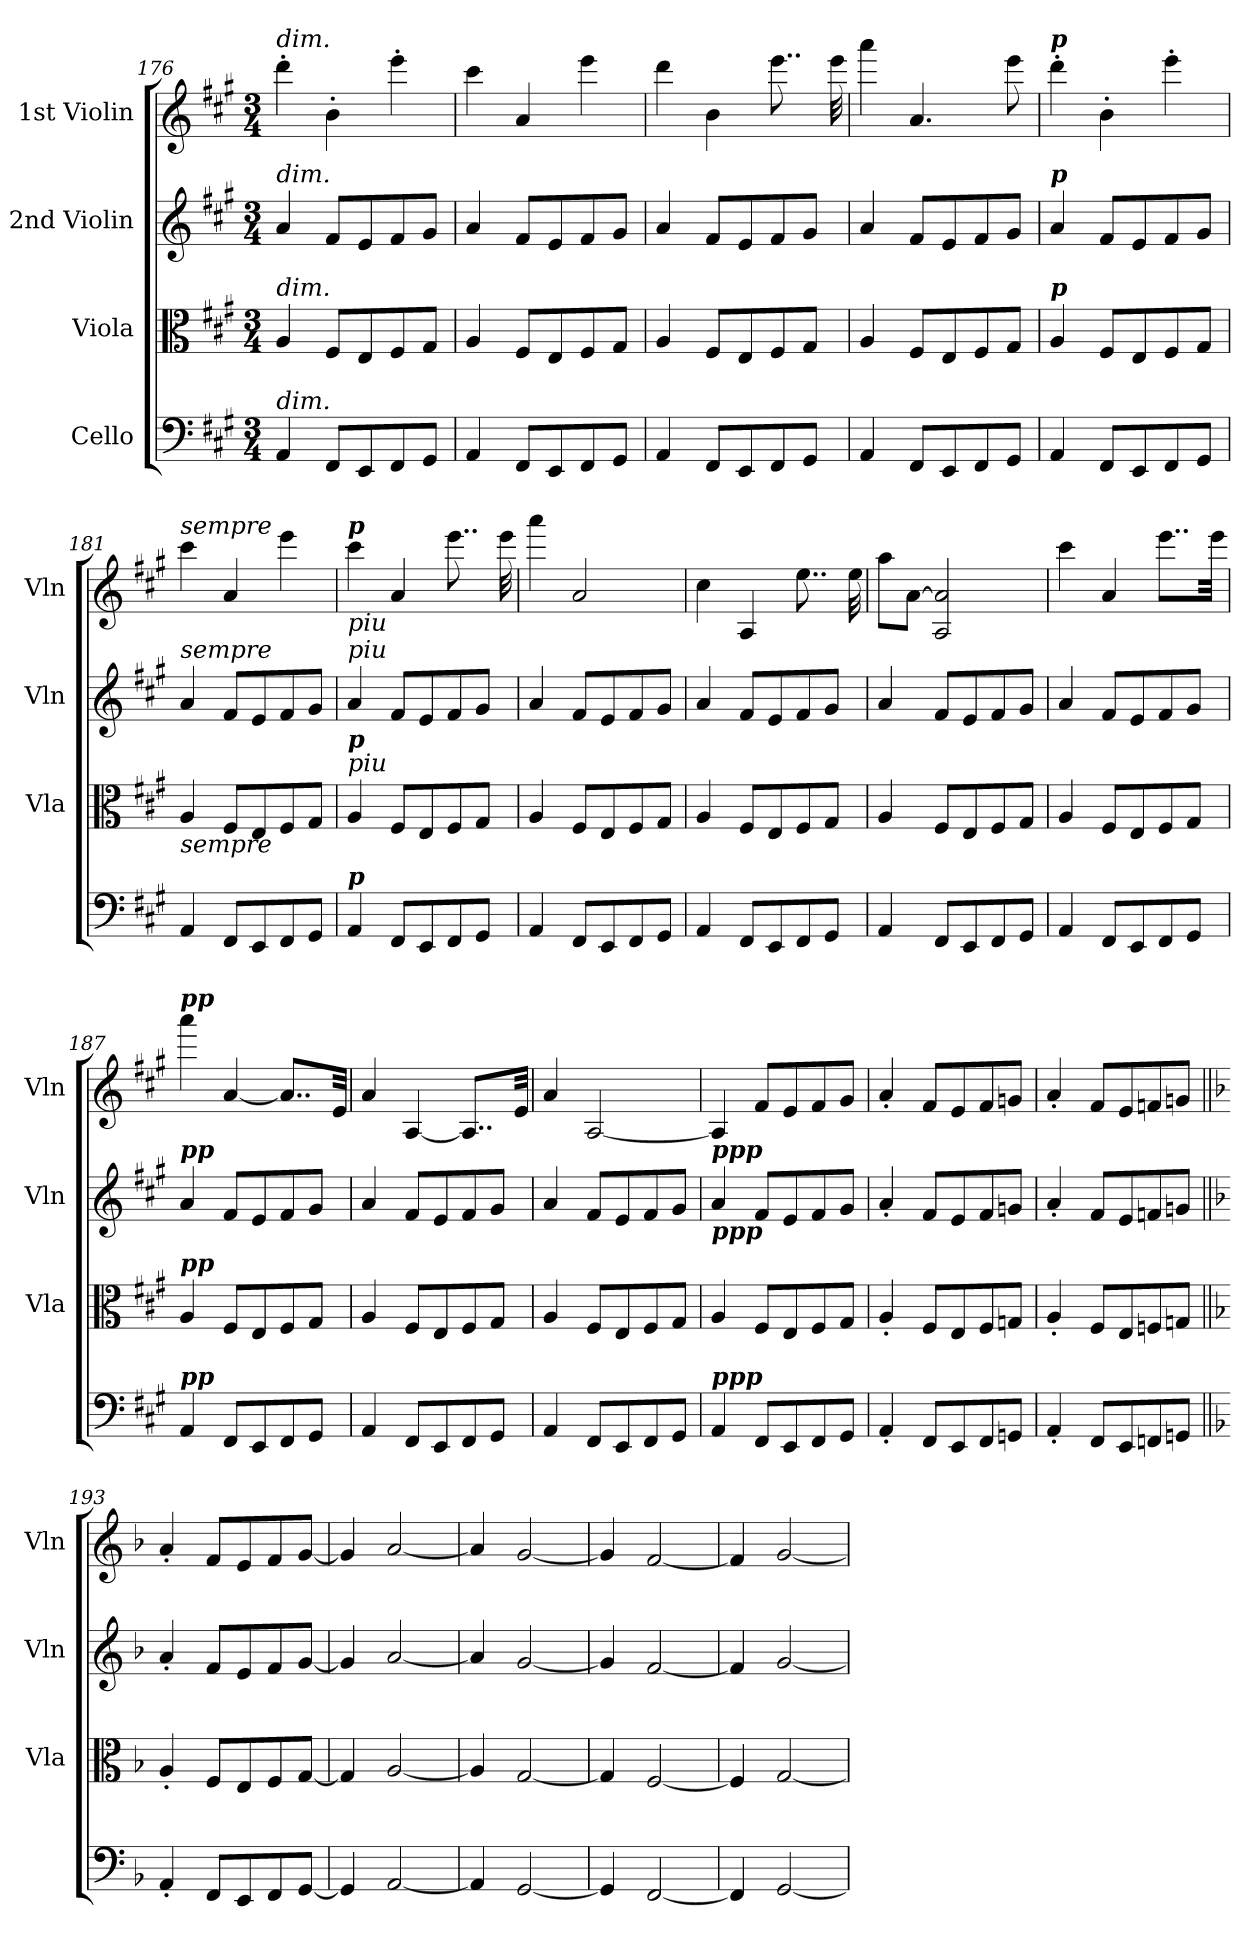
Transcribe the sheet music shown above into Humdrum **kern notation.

**kern	**kern	**kern	**kern
*part4	*part3	*part2	*part1
*staff4	*staff3	*staff2	*staff1
*I"Cello	*I"Viola	*I"2nd Violin	*I"1st Violin
*	*I'Vla	*I'Vln	*I'Vln
*clefF4	*clefC3	*clefG2	*clefG2
*k[f#c#g#]	*k[f#c#g#]	*k[f#c#g#]	*k[f#c#g#]
*A:	*A:	*A:	*A:
*M3/4	*M3/4	*M3/4	*M3/4
=176	=176	=176	=176
!	!	!	!LO:TX:a:i:t=dim.
!	!	!LO:TX:a:i:t=dim.	!
!	!LO:TX:a:i:t=dim.	!	!
!LO:TX:a:i:t=dim.	!	!	!
4AA/	4A/	4a/	4ddd'\
8FF#/L	8F#/L	8f#/L	4b'\
8EE/	8E/	8e/	.
8FF#/	8F#/	8f#/	4eee'\
8GG#/J	8G#/J	8g#/J	.
=177	=177	=177	=177
4AA/	4A/	4a/	4ccc#\
8FF#/L	8F#/L	8f#/L	4a/
8EE/	8E/	8e/	.
8FF#/	8F#/	8f#/	4eee\
8GG#/J	8G#/J	8g#/J	.
=178	=178	=178	=178
4AA/	4A/	4a/	4ddd\
8FF#/L	8F#/L	8f#/L	4b\
8EE/	8E/	8e/	.
8FF#/	8F#/	8f#/	8..eee\
8GG#/J	8G#/J	8g#/J	.
.	.	.	32eee\
=179	=179	=179	=179
4AA/	4A/	4a/	4aaa\
8FF#/L	8F#/L	8f#/L	4.a/
8EE/	8E/	8e/	.
8FF#/	8F#/	8f#/	.
8GG#/J	8G#/J	8g#/J	8eee\
=180	=180	=180	=180
!	!	!	!LO:TX:a:Bi:t=p
!	!	!LO:TX:a:Bi:t=p	!
!	!LO:TX:a:Bi:t=p	!	!
4AA/	4A/	4a/	4ddd'\
8FF#/L	8F#/L	8f#/L	4b'\
8EE/	8E/	8e/	.
8FF#/	8F#/	8f#/	4eee'\
8GG#/J	8G#/J	8g#/J	.
=181	=181	=181	=181
!	!	!	!LO:TX:a:i:t=sempre
!	!	!LO:TX:a:i:t=sempre	!
!	!LO:TX:b:i:t=sempre	!	!
4AA/	4A/	4a/	4ccc#\
8FF#/L	8F#/L	8f#/L	4a/
8EE/	8E/	8e/	.
8FF#/	8F#/	8f#/	4eee\
8GG#/J	8G#/J	8g#/J	.
=182	=182	=182	=182
!	!	!	!LO:TX:b:i:t=piu
!	!	!	!LO:TX:a:Bi:t=p
!	!	!LO:TX:a:i:t=piu	!
!	!LO:TX:a:i:t=piu	!	!
!	!LO:TX:a:Bi:t=p	!	!
!LO:TX:a:Bi:t=p	!	!	!
4AA/	4A/	4a/	4ccc#\
8FF#/L	8F#/L	8f#/L	4a/
8EE/	8E/	8e/	.
8FF#/	8F#/	8f#/	8..eee\
8GG#/J	8G#/J	8g#/J	.
.	.	.	32eee\
=183	=183	=183	=183
4AA/	4A/	4a/	4aaa\
8FF#/L	8F#/L	8f#/L	2a/
8EE/	8E/	8e/	.
8FF#/	8F#/	8f#/	.
8GG#/J	8G#/J	8g#/J	.
=184	=184	=184	=184
4AA/	4A/	4a/	4cc#\
8FF#/L	8F#/L	8f#/L	4A/
8EE/	8E/	8e/	.
8FF#/	8F#/	8f#/	8..ee\
8GG#/J	8G#/J	8g#/J	.
.	.	.	32ee\
=185	=185	=185	=185
4AA/	4A/	4a/	8aa\L
.	.	.	[8a\J
8FF#/L	8F#/L	8f#/L	2A/ 2a/]
8EE/	8E/	8e/	.
8FF#/	8F#/	8f#/	.
8GG#/J	8G#/J	8g#/J	.
=186	=186	=186	=186
4AA/	4A/	4a/	4ccc#\
8FF#/L	8F#/L	8f#/L	4a/
8EE/	8E/	8e/	.
8FF#/	8F#/	8f#/	8..eee\L
8GG#/J	8G#/J	8g#/J	.
.	.	.	32eee\Jkk
=187	=187	=187	=187
!	!	!	!LO:TX:a:Bi:t=pp
!	!	!LO:TX:a:Bi:t=pp	!
!	!LO:TX:a:Bi:t=pp	!	!
!LO:TX:a:Bi:t=pp	!	!	!
4AA/	4A/	4a/	4aaa\
8FF#/L	8F#/L	8f#/L	[4a/
8EE/	8E/	8e/	.
8FF#/	8F#/	8f#/	8..a/L]
8GG#/J	8G#/J	8g#/J	.
.	.	.	32e/Jkk
=188	=188	=188	=188
4AA/	4A/	4a/	4a/
8FF#/L	8F#/L	8f#/L	[4A/
8EE/	8E/	8e/	.
8FF#/	8F#/	8f#/	8..A/L]
8GG#/J	8G#/J	8g#/J	.
.	.	.	32e/Jkk
=189	=189	=189	=189
4AA/	4A/	4a/	4a/
8FF#/L	8F#/L	8f#/L	[2A/
8EE/	8E/	8e/	.
8FF#/	8F#/	8f#/	.
8GG#/J	8G#/J	8g#/J	.
=190	=190	=190	=190
!	!	!LO:TX:a:Bi:t=ppp	!
!	!	!LO:TX:b:Bi:t=ppp	!
!LO:TX:a:Bi:t=ppp	!	!	!
4AA/	4A/	4a/	4A/]
8FF#/L	8F#/L	8f#/L	8f#/L
8EE/	8E/	8e/	8e/
8FF#/	8F#/	8f#/	8f#/
8GG#/J	8G#/J	8g#/J	8g#/J
=191	=191	=191	=191
4AA'/	4A'/	4a'/	4a'/
8FF#/L	8F#/L	8f#/L	8f#/L
8EE/	8E/	8e/	8e/
8FF#/	8F#/	8f#/	8f#/
8GGn/J	8Gn/J	8gn/J	8gn/J
=192	=192	=192	=192
4AA'/	4A'/	4a'/	4a'/
8FF#/L	8F#/L	8f#/L	8f#/L
8EE/	8E/	8e/	8e/
8FFn/	8Fn/	8fn/	8fn/
8GGn/J	8Gn/J	8gn/J	8gn/J
=193||	=193||	=193||	=193||
*k[b-]	*k[b-]	*k[b-]	*k[b-]
*F:	*F:	*F:	*F:
4AA'/	4A'/	4a'/	4a'/
8FF/L	8F/L	8f/L	8f/L
8EE/	8E/	8e/	8e/
8FF/	8F/	8f/	8f/
[8GG/J	[8G/J	[8g/J	[8g/J
=194	=194	=194	=194
4GG/]	4G/]	4g/]	4g/]
[2AA/	[2A/	[2a/	[2a/
=195	=195	=195	=195
4AA/]	4A/]	4a/]	4a/]
[2GG/	[2G/	[2g/	[2g/
=196	=196	=196	=196
4GG/]	4G/]	4g/]	4g/]
[2FF/	[2F/	[2f/	[2f/
=197	=197	=197	=197
4FF/]	4F/]	4f/]	4f/]
[2GG/	[2G/	[2g/	[2g/
=	=	=	=
*-	*-	*-	*-
